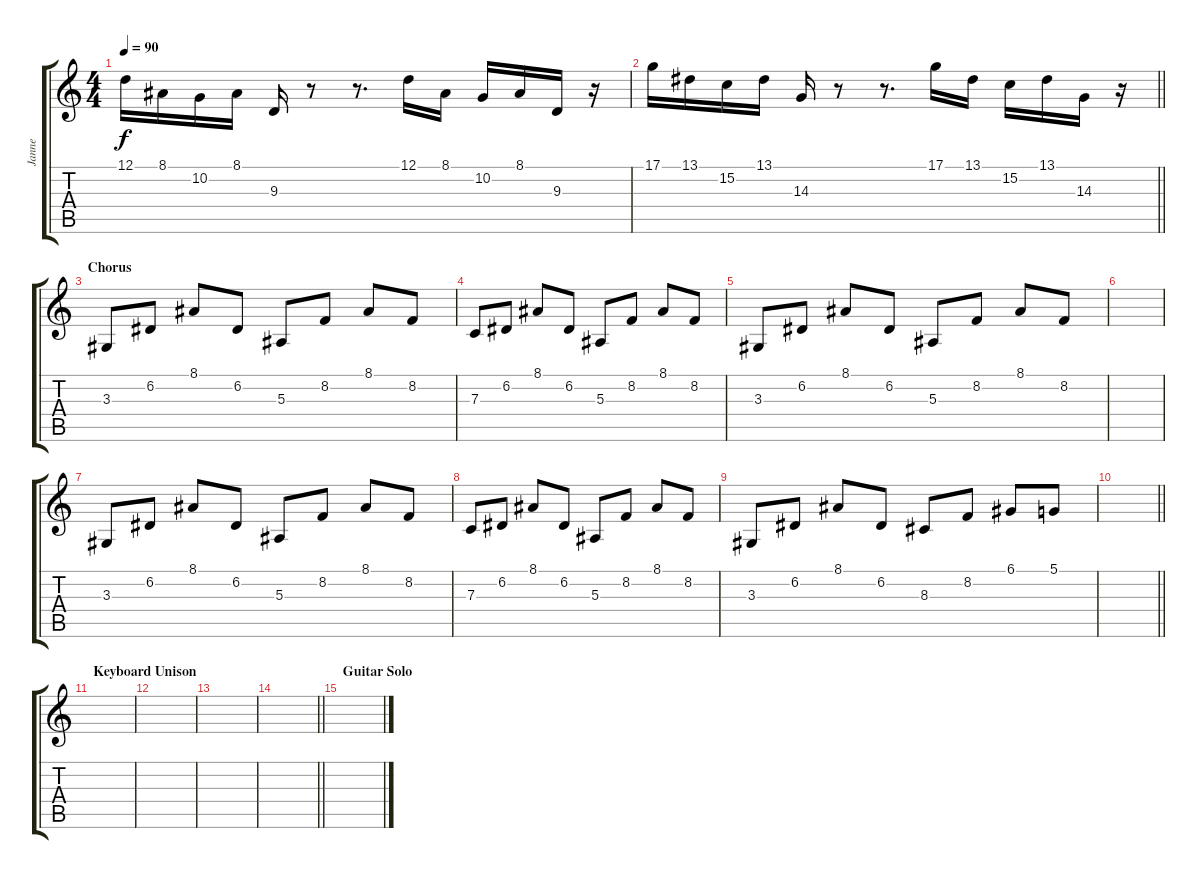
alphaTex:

\track ("Janne" "Janne") {instrument fx5brightness}
\staff {score tabs}
\tuning (D4 A3 F3 C3 G2 C2) {hide}
\ts (4 4)
\tempo 90
\clef g2
\ks c
12.1.16{dy f} 8.1.16 10.2.16 8.1.16 9.3.16 r.8 r.8{d} 12.1.16 8.1.16 10.2.16 8.1.16 9.3.16 r.16 |
\barLineRight lightlight
17.1.16{volume 15 instrument stringensemble1} 13.1.16 15.2.16 13.1.16 14.3.16 r.8 r.8{d} 17.1.16 13.1.16 15.2.16 13.1.16 14.3.16 r.16 |
\section ("" "Chorus")
3.3.8{volume 11 instrument fx5brightness} 6.2.8 8.1.8 6.2.8 5.3.8 8.2.8 8.1.8 8.2.8 |
7.3.8 6.2.8 8.1.8 6.2.8 5.3.8 8.2.8 8.1.8 8.2.8 |
3.3.8{volume 11 instrument fx5brightness} 6.2.8 8.1.8 6.2.8 5.3.8 8.2.8 8.1.8 8.2.8 |
|
3.3.8{volume 11 instrument fx5brightness} 6.2.8 8.1.8 6.2.8 5.3.8 8.2.8 8.1.8 8.2.8 |
7.3.8 6.2.8 8.1.8 6.2.8 5.3.8 8.2.8 8.1.8 8.2.8 |
3.3.8{volume 11 instrument fx5brightness} 6.2.8 8.1.8 6.2.8 8.3.8 8.2.8 6.1.8 5.1.8 |
\barLineRight lightlight
|
\section ("" "Keyboard Unison")
|
|
|
\barLineRight lightlight
|
\section ("" "Guitar Solo")
